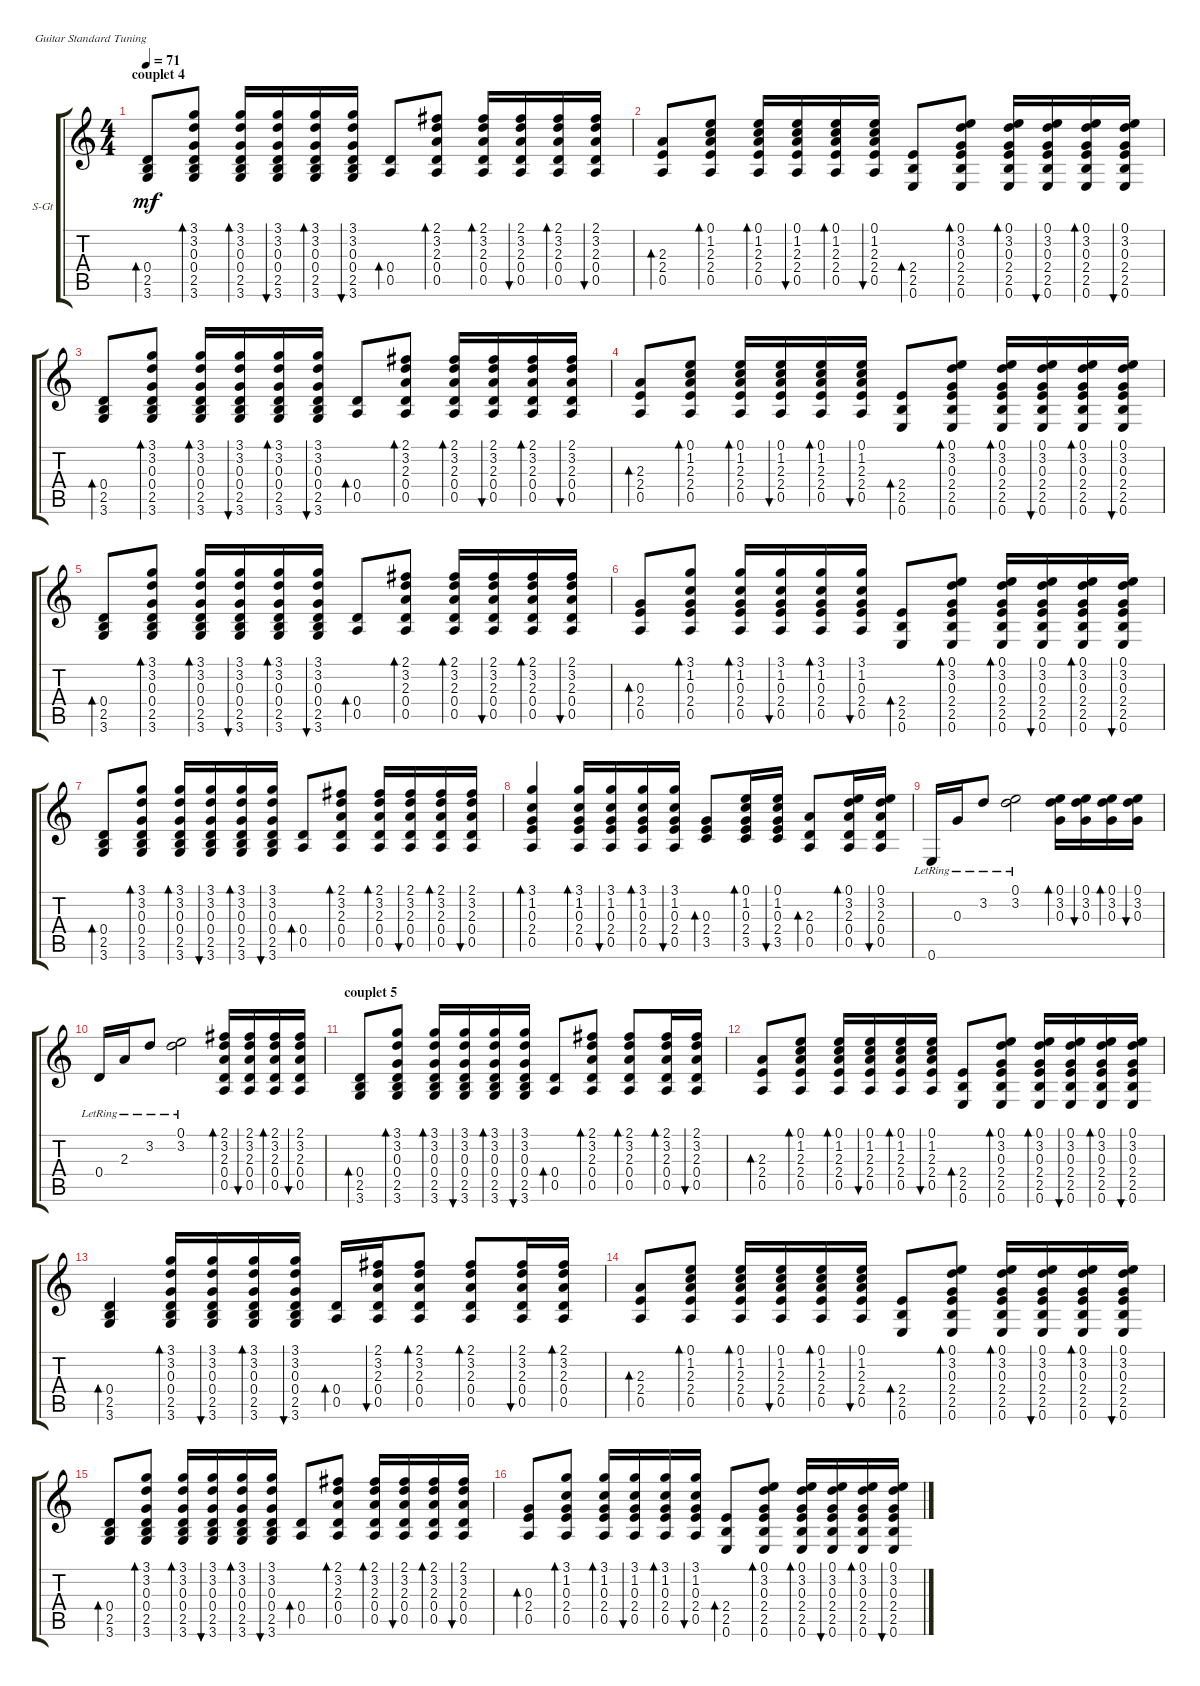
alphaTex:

\defaultSystemsLayout 4
\bracketExtendMode groupsimilarinstruments
\firstSystemTrackNameOrientation horizontal
\otherSystemsTrackNameOrientation horizontal
\track ("Steel Guitar" "S-Gt") {instrument acousticguitarsteel}
\staff {score tabs}
\tuning (E4 B3 G3 D3 A2 E2)
\ts (4 4)
\section ("" "couplet 4")
\tempo 71
\clef g2
\ks c
(2.5 0.4 3.6).8{bd 30 dy mf} (2.5 0.4 0.3 3.1 3.2 3.6).8{bd 30} (2.5 0.4 0.3 3.1 3.2 3.6).16{bd 30} (0.4 0.3 3.1 3.2 2.5 3.6).16{bu 30} (2.5 0.4 0.3 3.1 3.2 3.6).16{bd 30} (0.4 0.3 3.1 3.2 2.5 3.6).16{bu 30} (0.5 0.4).8{bd 30} (0.5 0.4 2.3 2.1 3.2).8{bd 30} (0.5 0.4 2.3 2.1 3.2).16{bd 30} (0.4 2.3 2.1 3.2 0.5).16{bu 30} (0.5 0.4 2.3 2.1 3.2).16{bd 30} (0.4 2.3 2.1 3.2 0.5).16{bu 30} |
(0.5 2.4 2.3).8{bd 30} (0.5 2.4 2.3 0.1 1.2).8{bd 30} (0.5 2.4 2.3 0.1 1.2).16{bd 30} (2.4 2.3 0.1 1.2 0.5).16{bu 30} (0.5 2.4 2.3 0.1 1.2).16{bd 30} (2.4 2.3 0.1 1.2 0.5).16{bu 30} (2.5 2.4 0.6).8{bd 30} (2.5 2.4 0.3 0.1 3.2 0.6).8{bd 30} (2.5 2.4 0.3 0.1 3.2 0.6).16{bd 30} (2.4 0.3 0.1 3.2 2.5 0.6).16{bu 30} (2.5 2.4 0.3 0.1 3.2 0.6).16{bd 30} (2.4 0.3 0.1 3.2 2.5 0.6).16{bu 30} |
(2.5 0.4 3.6).8{bd 30} (2.5 0.4 0.3 3.1 3.2 3.6).8{bd 30} (2.5 0.4 0.3 3.1 3.2 3.6).16{bd 30} (0.4 0.3 3.1 3.2 2.5 3.6).16{bu 30} (2.5 0.4 0.3 3.1 3.2 3.6).16{bd 30} (0.4 0.3 3.1 3.2 2.5 3.6).16{bu 30} (0.5 0.4).8{bd 30} (0.5 0.4 2.3 2.1 3.2).8{bd 30} (0.5 0.4 2.3 2.1 3.2).16{bd 30} (0.4 2.3 2.1 3.2 0.5).16{bu 30} (0.5 0.4 2.3 2.1 3.2).16{bd 30} (0.4 2.3 2.1 3.2 0.5).16{bu 30} |
(0.5 2.4 2.3).8{bd 30} (0.5 2.4 2.3 0.1 1.2).8{bd 30} (0.5 2.4 2.3 0.1 1.2).16{bd 30} (2.4 2.3 0.1 1.2 0.5).16{bu 30} (0.5 2.4 2.3 0.1 1.2).16{bd 30} (2.4 2.3 0.1 1.2 0.5).16{bu 30} (2.5 2.4 0.6).8{bd 30} (2.5 2.4 0.3 0.1 3.2 0.6).8{bd 30} (2.5 2.4 0.3 0.1 3.2 0.6).16{bd 30} (2.4 0.3 0.1 3.2 2.5 0.6).16{bu 30} (2.5 2.4 0.3 0.1 3.2 0.6).16{bd 30} (2.4 0.3 0.1 3.2 2.5 0.6).16{bu 30} |
(2.5 0.4 3.6).8{bd 30} (2.5 0.4 0.3 3.1 3.2 3.6).8{bd 30} (2.5 0.4 0.3 3.1 3.2 3.6).16{bd 30} (0.4 0.3 3.1 3.2 2.5 3.6).16{bu 30} (2.5 0.4 0.3 3.1 3.2 3.6).16{bd 30} (0.4 0.3 3.1 3.2 2.5 3.6).16{bu 30} (0.5 0.4).8{bd 30} (0.5 0.4 2.3 2.1 3.2).8{bd 30} (0.5 0.4 2.3 2.1 3.2).16{bd 30} (0.4 2.3 2.1 3.2 0.5).16{bu 30} (0.5 0.4 2.3 2.1 3.2).16{bd 30} (0.4 2.3 2.1 3.2 0.5).16{bu 30} |
(0.5 2.4 0.3).8{bd 30} (0.5 2.4 0.3 3.1 1.2).8{bd 30} (0.5 2.4 0.3 3.1 1.2).16{bd 30} (2.4 0.3 3.1 1.2 0.5).16{bu 30} (0.5 2.4 0.3 3.1 1.2).16{bd 30} (2.4 0.3 3.1 1.2 0.5).16{bu 30} (2.5 2.4 0.6).8{bd 30} (2.5 2.4 0.3 0.1 3.2 0.6).8{bd 30} (2.5 2.4 0.3 0.1 3.2 0.6).16{bd 30} (2.4 0.3 0.1 3.2 2.5 0.6).16{bu 30} (2.5 2.4 0.3 0.1 3.2 0.6).16{bd 30} (2.4 0.3 0.1 3.2 2.5 0.6).16{bu 30} |
(2.5 0.4 3.6).8{bd 30} (2.5 0.4 0.3 3.1 3.2 3.6).8{bd 30} (2.5 0.4 0.3 3.1 3.2 3.6).16{bd 30} (0.4 0.3 3.1 3.2 2.5 3.6).16{bu 30} (2.5 0.4 0.3 3.1 3.2 3.6).16{bd 30} (0.4 0.3 3.1 3.2 2.5 3.6).16{bu 30} (0.5 0.4).8{bd 30} (0.5 0.4 2.3 2.1 3.2).8{bd 30} (0.5 0.4 2.3 2.1 3.2).16{bd 30} (0.4 2.3 2.1 3.2 0.5).16{bu 30} (0.5 0.4 2.3 2.1 3.2).16{bd 30} (0.4 2.3 2.1 3.2 0.5).16{bu 30} |
(0.5 2.4 0.3 3.1 1.2).4{bd 30} (0.5 2.4 0.3 3.1 1.2).16{bd 30} (2.4 0.3 3.1 1.2 0.5).16{bu 30} (0.5 2.4 0.3 3.1 1.2).16{bd 30} (2.4 0.3 3.1 1.2 0.5).16{bu 30} (3.5 2.4 0.3).8{bd 30} (3.5 2.4 0.3 0.1 1.2).16{bd 30} (2.4 0.3 0.1 1.2 3.5).16{bu 30} (0.5 0.4 2.3).8{bd 30} (0.5 0.4 2.3 0.1 3.2).16{bd 30} (0.4 2.3 0.1 3.2 0.5).16{bu 30} |
0.6{lr}.16 0.3{lr}.16 3.2{lr}.8 (0.1{lr} 3.2).2 (0.3 3.2 0.1).16{bd 30} (0.3 3.2 0.1).16{bu 30} (0.3 3.2 0.1).16{bd 30} (0.3 3.2 0.1).16{bu 30} |
0.4{lr}.16 2.3{lr}.16 3.2{lr}.8 (0.1{lr} 3.2).2 (2.3 3.2 2.1 0.4 0.5).16{bd 30} (2.3 3.2 2.1 0.5 0.4).16{bu 30} (2.3 3.2 2.1 0.4 0.5).16{bd 30} (2.3 3.2 2.1 0.5 0.4).16{bu 30} |
\section ("" "couplet 5")
(2.5 0.4 3.6).8{bd 30} (2.5 0.4 0.3 3.1 3.2 3.6).8{bd 30} (2.5 0.4 0.3 3.1 3.2 3.6).16{bd 30} (0.4 0.3 3.1 3.2 2.5 3.6).16{bu 30} (2.5 0.4 0.3 3.1 3.2 3.6).16{bd 30} (0.4 0.3 3.1 3.2 2.5 3.6).16{bu 30} (0.5 0.4).8{bd 30} (0.5 0.4 2.3 2.1 3.2).8{bd 30} (0.5 0.4 2.3 2.1 3.2).8{bd 30} (0.5 0.4 2.3 2.1 3.2).16{bd 30} (0.4 2.3 2.1 3.2 0.5).16{bu 30} |
(0.5 2.4 2.3).8{bd 30} (0.5 2.4 2.3 0.1 1.2).8{bd 30} (0.5 2.4 2.3 0.1 1.2).16{bd 30} (2.4 2.3 0.1 1.2 0.5).16{bu 30} (0.5 2.4 2.3 0.1 1.2).16{bd 30} (2.4 2.3 0.1 1.2 0.5).16{bu 30} (2.5 2.4 0.6).8{bd 30} (2.5 2.4 0.3 0.1 3.2 0.6).8{bd 30} (2.5 2.4 0.3 0.1 3.2 0.6).16{bd 30} (2.4 0.3 0.1 3.2 2.5 0.6).16{bu 30} (2.5 2.4 0.3 0.1 3.2 0.6).16{bd 30} (2.4 0.3 0.1 3.2 2.5 0.6).16{bu 30} |
(2.5 0.4 3.6).4{bd 30} (2.5 0.4 0.3 3.1 3.2 3.6).16{bd 30} (0.4 0.3 3.1 3.2 2.5 3.6).16{bu 30} (2.5 0.4 0.3 3.1 3.2 3.6).16{bd 30} (0.4 0.3 3.1 3.2 2.5 3.6).16{bu 30} (0.5 0.4).16{bd 30} (0.5 0.4 2.3 2.1 3.2).16{bu 30} (0.5 0.4 2.3 2.1 3.2).8{bd 30} (0.5 0.4 2.3 2.1 3.2).8{bd 30} (0.4 2.3 2.1 3.2 0.5).16{bu 30} (0.5 0.4 2.3 2.1 3.2).16{bd 30} |
(0.5 2.4 2.3).8{bd 30} (0.5 2.4 2.3 0.1 1.2).8{bd 30} (0.5 2.4 2.3 0.1 1.2).16{bd 30} (2.4 2.3 0.1 1.2 0.5).16{bu 30} (0.5 2.4 2.3 0.1 1.2).16{bd 30} (2.4 2.3 0.1 1.2 0.5).16{bu 30} (2.5 2.4 0.6).8{bd 30} (2.5 2.4 0.3 0.1 3.2 0.6).8{bd 30} (2.5 2.4 0.3 0.1 3.2 0.6).16{bd 30} (2.4 0.3 0.1 3.2 2.5 0.6).16{bu 30} (2.5 2.4 0.3 0.1 3.2 0.6).16{bd 30} (2.4 0.3 0.1 3.2 2.5 0.6).16{bu 30} |
(2.5 0.4 3.6).8{bd 30} (2.5 0.4 0.3 3.1 3.2 3.6).8{bd 30} (2.5 0.4 0.3 3.1 3.2 3.6).16{bd 30} (0.4 0.3 3.1 3.2 2.5 3.6).16{bu 30} (2.5 0.4 0.3 3.1 3.2 3.6).16{bd 30} (0.4 0.3 3.1 3.2 2.5 3.6).16{bu 30} (0.5 0.4).8{bd 30} (0.5 0.4 2.3 2.1 3.2).8{bd 30} (0.5 0.4 2.3 2.1 3.2).16{bd 30} (0.4 2.3 2.1 3.2 0.5).16{bu 30} (0.5 0.4 2.3 2.1 3.2).16{bd 30} (0.4 2.3 2.1 3.2 0.5).16{bu 30} |
(0.5 2.4 0.3).8{bd 30} (0.5 2.4 0.3 3.1 1.2).8{bd 30} (0.5 2.4 0.3 3.1 1.2).16{bd 30} (2.4 0.3 3.1 1.2 0.5).16{bu 30} (0.5 2.4 0.3 3.1 1.2).16{bd 30} (2.4 0.3 3.1 1.2 0.5).16{bu 30} (2.5 2.4 0.6).8{bd 30} (2.5 2.4 0.3 0.1 3.2 0.6).8{bd 30} (2.5 2.4 0.3 0.1 3.2 0.6).16{bd 30} (2.4 0.3 0.1 3.2 2.5 0.6).16{bu 30} (2.5 2.4 0.3 0.1 3.2 0.6).16{bd 30} (2.4 0.3 0.1 3.2 2.5 0.6).16{bu 30}
